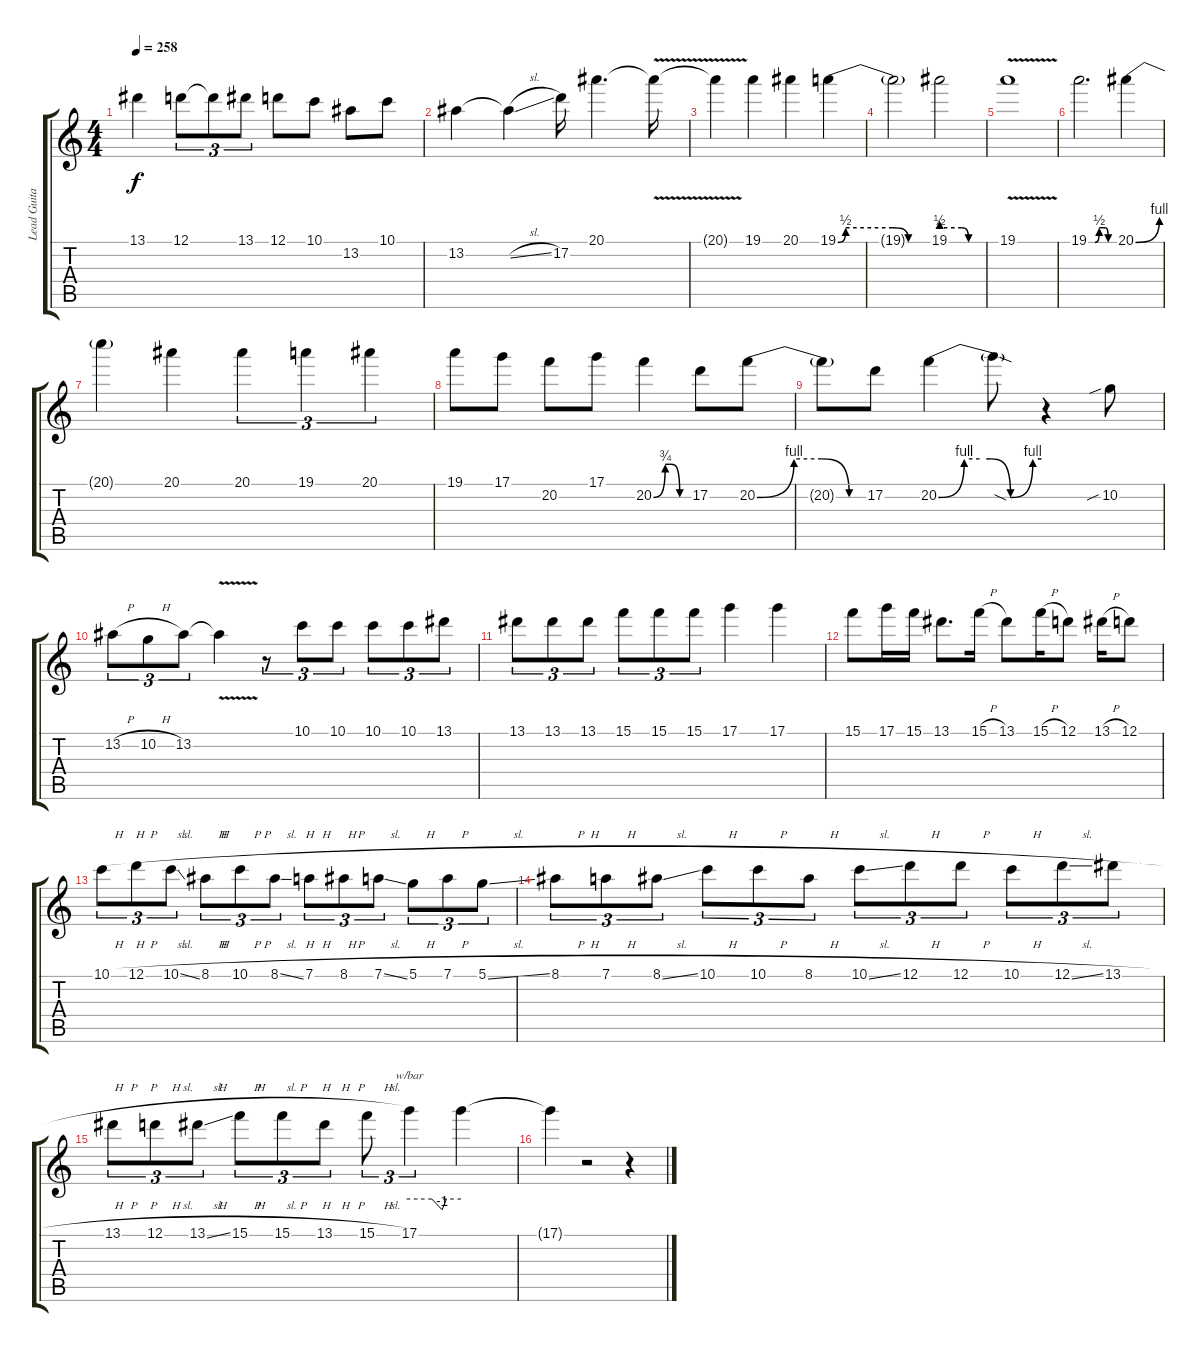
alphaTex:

\track ("Lead Guitar" "Lead Guita") {instrument distortionguitar}
\staff {score tabs}
\tuning (D4 A3 F3 C3 G2 C2) {hide}
\ts (4 4)
\tempo 258
\clef g2
\ks c
13.1.4{dy f} 12.1.8{tu (3 2)} 12.1{t}.8{tu (3 2)} 13.1.8{tu (3 2)} 12.1.8 10.1.8 13.2.8 10.1.8 |
13.2.4 13.2{sl t}.4 17.2.16 20.1.4{d} 20.1{v t}.16 |
20.1{t}.4 19.1.4 20.1.4 19.1{be (custom 0 0 5 2 35 2 45 0 50 0 60 0)}.4 |
19.1{t}.2 19.1{be (custom 0 2 30 2 40 0 60 0)}.2 |
19.1{v}.1 |
19.1{be (custom 0 0 15 0 25 2 39 2 46 0 60 0)}.2{d} 20.1{be (bend 0 0 60 4)}.4 |
20.1{t}.4 20.1.4 20.1.4{tu (3 2)} 19.1.4{tu (3 2)} 20.1.4{tu (3 2)} |
19.1.8 17.1.8 20.2.8 17.1.8 20.2{be (custom 0 0 20 3 30 3 45 0 60 0)}.4 17.2.8 20.2{be (custom 0 0 20 4 35 4 50 0 60 0)}.8 |
20.2{t}.8 17.2.8 20.2{be (custom 0 0 15 4 24 4 30 4 42 0 55 4 60 4)}.4 20.2{sod t}.8 r.4 10.2{sib}.8 |
13.2{h}.8{tu (3 2)} 10.2{h}.8{tu (3 2)} 13.2.8{tu (3 2)} 13.2{v t}.4 r.8{tu (3 2)} 10.1.8{tu (3 2)} 10.1.8{tu (3 2)} 10.1.8{tu (3 2)} 10.1.8{tu (3 2)} 13.1.8{tu (3 2)} |
13.1.8{tu (3 2)} 13.1.8{tu (3 2)} 13.1.8{tu (3 2)} 15.1.8{tu (3 2)} 15.1.8{tu (3 2)} 15.1.8{tu (3 2)} 17.1.4 17.1.4 |
15.1.8 17.1.16 15.1.16 13.1.8{d} 15.1{h}.16 13.1.8 15.1{h}.16 12.1.8 13.1{h}.16 12.1.8 |
10.1{h}.8{tu (3 2)} 12.1{h}.8{tu (3 2)} 10.1{sl}.8{tu (3 2)} 8.1{h}.8{tu (3 2)} 10.1{h}.8{tu (3 2)} 8.1{sl}.8{tu (3 2)} 7.1{h}.8{tu (3 2)} 8.1{h}.8{tu (3 2)} 7.1{sl}.8{tu (3 2)} 5.1{h}.8{tu (3 2)} 7.1{h}.8{tu (3 2)} 5.1{sl}.8{tu (3 2)} |
8.1{h}.8{tu (3 2)} 7.1{h}.8{tu (3 2)} 8.1{sl}.8{tu (3 2)} 10.1{h}.8{tu (3 2)} 10.1{h}.8{tu (3 2)} 8.1{h}.8{tu (3 2)} 10.1{sl}.8{tu (3 2)} 12.1{h}.8{tu (3 2)} 12.1{h}.8{tu (3 2)} 10.1{h}.8{tu (3 2)} 12.1{sl}.8{tu (3 2)} 13.1{h}.8{tu (3 2)} |
13.1{h}.8{tu (3 2)} 12.1{h}.8{tu (3 2)} 13.1{sl}.8{tu (3 2)} 15.1{h}.8{tu (3 2)} 15.1{h}.8{tu (3 2)} 13.1{h}.8{tu (3 2)} 15.1{h}.8{tu (3 2)} 17.1.4{tu (3 2) tbe (custom default 0 0 26 0 38 -4 43 0 60 0)} 17.1{t}.4 |
17.1{t}.4 r.2 r.4
